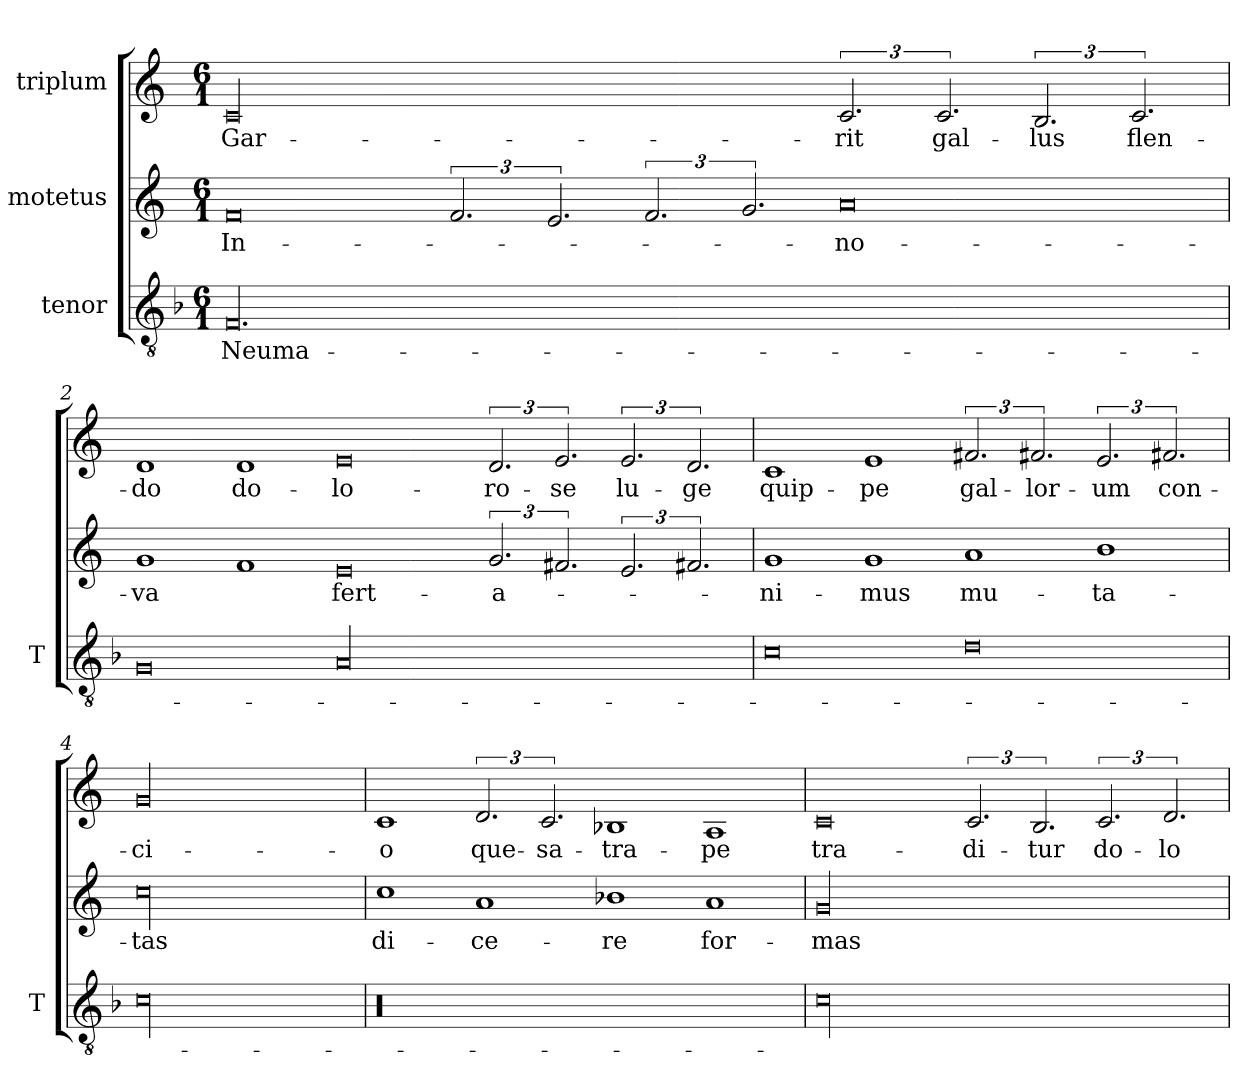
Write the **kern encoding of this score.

**kern	**text	**kern	**text	**kern	**text
*part3	*part3	*part2	*part2	*part1	*part1
*staff3	*staff3	*staff2	*staff2	*staff1	*staff1
*I"tenor	*	*I"motetus	*	*I"triplum	*
*I'T	*	*	*	*	*
*clefGv2	*	*clefG2	*	*clefG2	*
*k[b-]	*	*k[]	*	*k[]	*
*F:	*	*C:	*	*C:	*
*M6/1	*	*M6/1	*	*M6/1	*
=1	=1	=1	=1	=1	=1
00.F/	Neuma-	0f/	In-	00c/	Gar-
.	.	3.f/	.	.	.
.	.	3.e/	.	.	.
.	.	3.f/	.	.	.
.	.	3.g/	.	.	.
.	.	0a/	no-	3.c/	-rit
.	.	.	.	3.c/	gal-
.	.	.	.	3.B/	-lus
.	.	.	.	3.c/	flen-
=2	=2	=2	=2	=2	=2
0G/	.	1g/	-va	1d/	-do
.	.	1f/	.	1d/	do-
00A/	.	0e/	fert-	0e/	-lo-
.	.	3.g/	a-	3.d/	-ro-
.	.	3.f#X/	.	3.e/	-se
.	.	3.e/	.	3.e/	lu-
.	.	3.f#X/	.	3.d/	-ge
=3	=3	=3	=3	=3	=3
0c\	.	1g/	-ni-	1c/	quip-
.	.	1g/	-mus	1e/	-pe
0d\	.	1a/	mu-	3.f#X/	gal-
.	.	.	.	3.f#X/	-lor-
.	.	1b\	-ta-	3.e/	-um
.	.	.	.	3.f#X/	con-
=4	=4	=4	=4	=4	=4
00c\	.	00cc\	-tas	00g/	-ci-
=5	=5	=5	=5	=5	=5
00r	.	1cc\	di-	1c/	-o
.	.	1a/	-ce-	3.d/	que-
.	.	.	.	3.c/	sa-
.	.	1b-X\	-re	1B-X/	-tra-
.	.	1a/	for-	1A/	-pe
=6	=6	=6	=6	=6	=6
00c\	.	00g/	-mas	0c/	tra-
.	.	.	.	3.c/	-di-
.	.	.	.	3.B/	-tur
.	.	.	.	3.c/	do-
.	.	.	.	3.d/	-lo-
=	=	=	=	=	=
*-	*-	*-	*-	*-	*-
